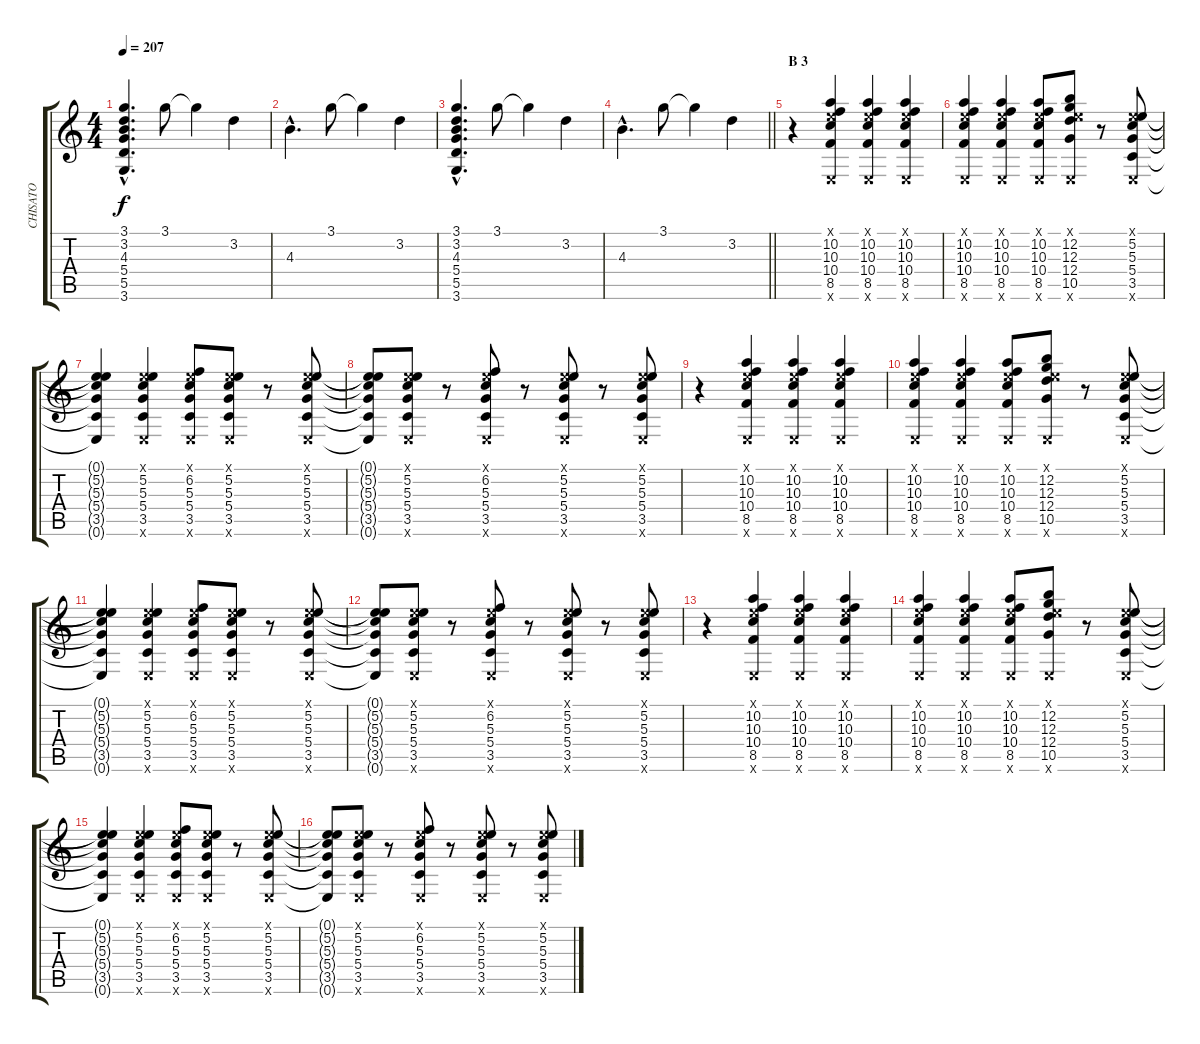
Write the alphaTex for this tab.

\track ("CHISATO" "CHISATO") {instrument distortionguitar}
\staff {score tabs}
\tuning (E4 B3 G3 D3 A2 E2) {hide}
\ts (4 4)
\tempo 207
\clef g2
\ks c
(3.1{hac} 3.2{hac} 4.3{hac} 5.4{hac} 5.5{hac} 3.6{hac}).4{d dy f} 3.1.8 3.1{t}.4 3.2.4 |
4.3{hac}.4{d} 3.1.8 3.1{t}.4 3.2.4 |
(3.1{hac} 3.2{hac} 4.3{hac} 5.4{hac} 5.5{hac} 3.6{hac}).4{d} 3.1.8 3.1{t}.4 3.2.4 |
\barLineRight lightlight
4.3{hac}.4{d} 3.1.8 3.1{t}.4 3.2.4 |
\section ("" "B 3")
r.4{volume 9 instrument distortionguitar} (0.1{x} 10.2 10.3 10.4 8.5 0.6{x}).4 (0.1{x} 10.2 10.3 10.4 8.5 0.6{x}).4 (0.1{x} 10.2 10.3 10.4 8.5 0.6{x}).4 |
(0.1{x} 10.2 10.3 10.4 8.5 0.6{x}).4 (0.1{x} 10.2 10.3 10.4 8.5 0.6{x}).4 (0.1{x} 10.2 10.3 10.4 8.5 0.6{x}).8 (0.1{x} 12.2 12.3 12.4 10.5 0.6{x}).8 r.8 (0.1{x} 5.2 5.3 5.4 3.5 0.6{x}).8 |
(0.1{t} 5.2{t} 5.3{t} 5.4{t} 3.5{t} 0.6{t}).4 (0.1{x} 5.2 5.3 5.4 3.5 0.6{x}).4 (0.1{x} 6.2 5.3 5.4 3.5 0.6{x}).8 (0.1{x} 5.2 5.3 5.4 3.5 0.6{x}).8 r.8 (0.1{x} 5.2 5.3 5.4 3.5 0.6{x}).8 |
(0.1{t} 5.2{t} 5.3{t} 5.4{t} 3.5{t} 0.6{t}).8 (0.1{x} 5.2 5.3 5.4 3.5 0.6{x}).8 r.8 (0.1{x} 6.2 5.3 5.4 3.5 0.6{x}).8 r.8 (0.1{x} 5.2 5.3 5.4 3.5 0.6{x}).8 r.8 (0.1{x} 5.2 5.3 5.4 3.5 0.6{x}).8 |
r.4 (0.1{x} 10.2 10.3 10.4 8.5 0.6{x}).4 (0.1{x} 10.2 10.3 10.4 8.5 0.6{x}).4 (0.1{x} 10.2 10.3 10.4 8.5 0.6{x}).4 |
(0.1{x} 10.2 10.3 10.4 8.5 0.6{x}).4 (0.1{x} 10.2 10.3 10.4 8.5 0.6{x}).4 (0.1{x} 10.2 10.3 10.4 8.5 0.6{x}).8 (0.1{x} 12.2 12.3 12.4 10.5 0.6{x}).8 r.8 (0.1{x} 5.2 5.3 5.4 3.5 0.6{x}).8 |
(0.1{t} 5.2{t} 5.3{t} 5.4{t} 3.5{t} 0.6{t}).4 (0.1{x} 5.2 5.3 5.4 3.5 0.6{x}).4 (0.1{x} 6.2 5.3 5.4 3.5 0.6{x}).8 (0.1{x} 5.2 5.3 5.4 3.5 0.6{x}).8 r.8 (0.1{x} 5.2 5.3 5.4 3.5 0.6{x}).8 |
(0.1{t} 5.2{t} 5.3{t} 5.4{t} 3.5{t} 0.6{t}).8 (0.1{x} 5.2 5.3 5.4 3.5 0.6{x}).8 r.8 (0.1{x} 6.2 5.3 5.4 3.5 0.6{x}).8 r.8 (0.1{x} 5.2 5.3 5.4 3.5 0.6{x}).8 r.8 (0.1{x} 5.2 5.3 5.4 3.5 0.6{x}).8 |
r.4 (0.1{x} 10.2 10.3 10.4 8.5 0.6{x}).4 (0.1{x} 10.2 10.3 10.4 8.5 0.6{x}).4 (0.1{x} 10.2 10.3 10.4 8.5 0.6{x}).4 |
(0.1{x} 10.2 10.3 10.4 8.5 0.6{x}).4 (0.1{x} 10.2 10.3 10.4 8.5 0.6{x}).4 (0.1{x} 10.2 10.3 10.4 8.5 0.6{x}).8 (0.1{x} 12.2 12.3 12.4 10.5 0.6{x}).8 r.8 (0.1{x} 5.2 5.3 5.4 3.5 0.6{x}).8 |
(0.1{t} 5.2{t} 5.3{t} 5.4{t} 3.5{t} 0.6{t}).4 (0.1{x} 5.2 5.3 5.4 3.5 0.6{x}).4 (0.1{x} 6.2 5.3 5.4 3.5 0.6{x}).8 (0.1{x} 5.2 5.3 5.4 3.5 0.6{x}).8 r.8 (0.1{x} 5.2 5.3 5.4 3.5 0.6{x}).8 |
(0.1{t} 5.2{t} 5.3{t} 5.4{t} 3.5{t} 0.6{t}).8 (0.1{x} 5.2 5.3 5.4 3.5 0.6{x}).8 r.8 (0.1{x} 6.2 5.3 5.4 3.5 0.6{x}).8 r.8 (0.1{x} 5.2 5.3 5.4 3.5 0.6{x}).8 r.8 (0.1{x} 5.2 5.3 5.4 3.5 0.6{x}).8
